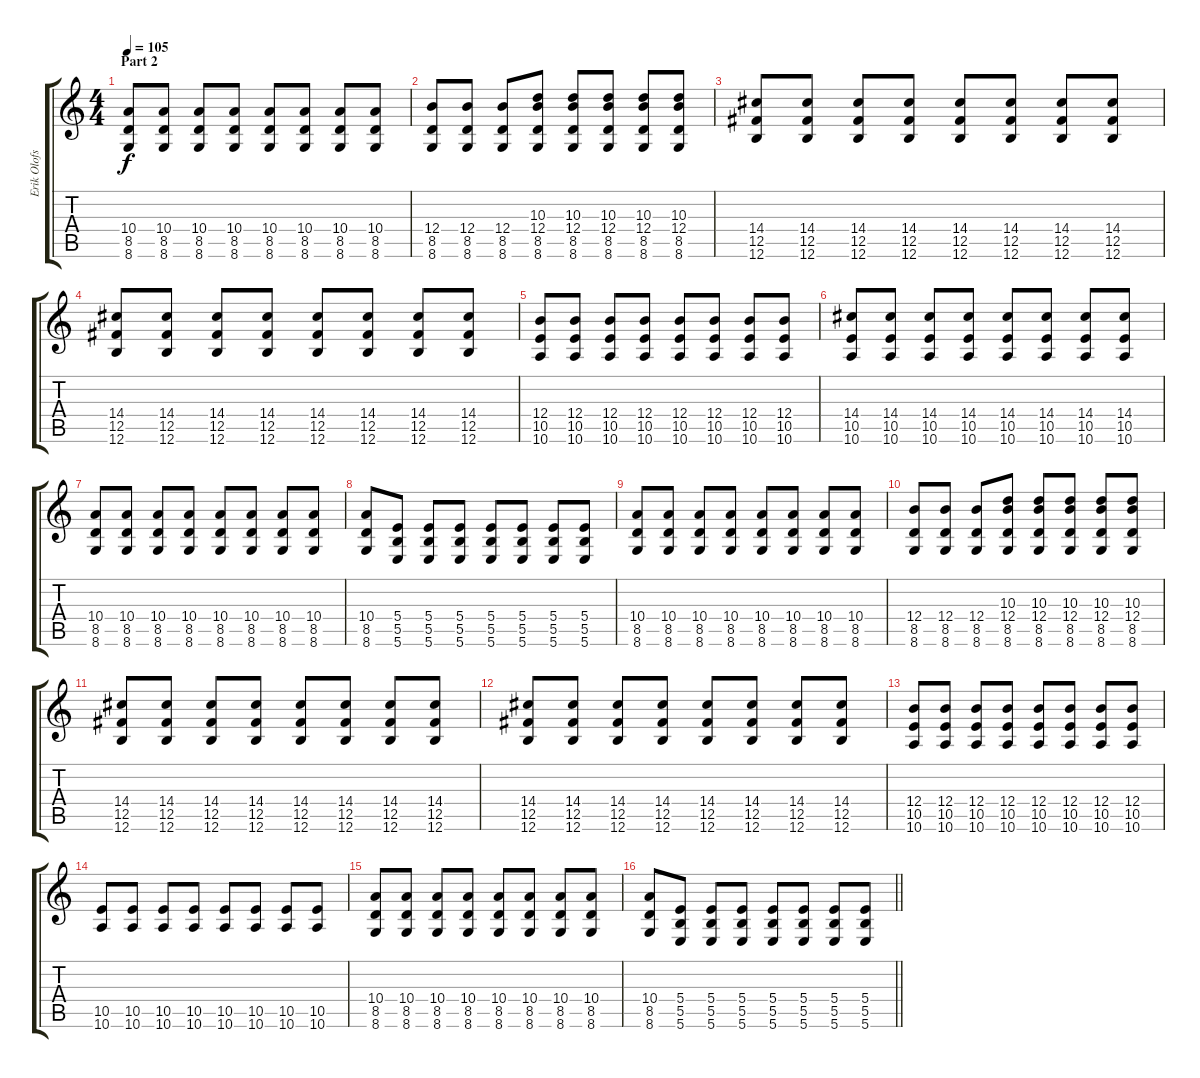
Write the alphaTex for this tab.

\track ("Erik Olofsson (Extra)" "Erik Olofs") {instrument overdrivenguitar}
\staff {score tabs}
\tuning (Db4 Ab3 E3 B2 Gb2 B1) {hide}
\ts (4 4)
\section ("" "Part 2")
\tempo 105
\clef g2
\ks c
(10.4 8.5 8.6).8{dy f} (10.4 8.5 8.6).8 (10.4 8.5 8.6).8 (10.4 8.5 8.6).8 (10.4 8.5 8.6).8 (10.4 8.5 8.6).8 (10.4 8.5 8.6).8 (10.4 8.5 8.6).8 |
(12.4 8.5 8.6).8 (12.4 8.5 8.6).8 (12.4 8.5 8.6).8 (10.3 12.4 8.5 8.6).8 (10.3 12.4 8.5 8.6).8 (10.3 12.4 8.5 8.6).8 (10.3 12.4 8.5 8.6).8 (10.3 12.4 8.5 8.6).8 |
(14.4 12.5 12.6).8 (14.4 12.5 12.6).8 (14.4 12.5 12.6).8 (14.4 12.5 12.6).8 (14.4 12.5 12.6).8 (14.4 12.5 12.6).8 (14.4 12.5 12.6).8 (14.4 12.5 12.6).8 |
(14.4 12.5 12.6).8 (14.4 12.5 12.6).8 (14.4 12.5 12.6).8 (14.4 12.5 12.6).8 (14.4 12.5 12.6).8 (14.4 12.5 12.6).8 (14.4 12.5 12.6).8 (14.4 12.5 12.6).8 |
(12.4 10.5 10.6).8 (12.4 10.5 10.6).8 (12.4 10.5 10.6).8 (12.4 10.5 10.6).8 (12.4 10.5 10.6).8 (12.4 10.5 10.6).8 (12.4 10.5 10.6).8 (12.4 10.5 10.6).8 |
(14.4 10.5 10.6).8 (14.4 10.5 10.6).8 (14.4 10.5 10.6).8 (14.4 10.5 10.6).8 (14.4 10.5 10.6).8 (14.4 10.5 10.6).8 (14.4 10.5 10.6).8 (14.4 10.5 10.6).8 |
(10.4 8.5 8.6).8 (10.4 8.5 8.6).8 (10.4 8.5 8.6).8 (10.4 8.5 8.6).8 (10.4 8.5 8.6).8 (10.4 8.5 8.6).8 (10.4 8.5 8.6).8 (10.4 8.5 8.6).8 |
(10.4 8.5 8.6).8 (5.4 5.5 5.6).8 (5.4 5.5 5.6).8 (5.4 5.5 5.6).8 (5.4 5.5 5.6).8 (5.4 5.5 5.6).8 (5.4 5.5 5.6).8 (5.4 5.5 5.6).8 |
(10.4 8.5 8.6).8 (10.4 8.5 8.6).8 (10.4 8.5 8.6).8 (10.4 8.5 8.6).8 (10.4 8.5 8.6).8 (10.4 8.5 8.6).8 (10.4 8.5 8.6).8 (10.4 8.5 8.6).8 |
(12.4 8.5 8.6).8 (12.4 8.5 8.6).8 (12.4 8.5 8.6).8 (10.3 12.4 8.5 8.6).8 (10.3 12.4 8.5 8.6).8 (10.3 12.4 8.5 8.6).8 (10.3 12.4 8.5 8.6).8 (10.3 12.4 8.5 8.6).8 |
(14.4 12.5 12.6).8 (14.4 12.5 12.6).8 (14.4 12.5 12.6).8 (14.4 12.5 12.6).8 (14.4 12.5 12.6).8 (14.4 12.5 12.6).8 (14.4 12.5 12.6).8 (14.4 12.5 12.6).8 |
(14.4 12.5 12.6).8 (14.4 12.5 12.6).8 (14.4 12.5 12.6).8 (14.4 12.5 12.6).8 (14.4 12.5 12.6).8 (14.4 12.5 12.6).8 (14.4 12.5 12.6).8 (14.4 12.5 12.6).8 |
(12.4 10.5 10.6).8 (12.4 10.5 10.6).8 (12.4 10.5 10.6).8 (12.4 10.5 10.6).8 (12.4 10.5 10.6).8 (12.4 10.5 10.6).8 (12.4 10.5 10.6).8 (12.4 10.5 10.6).8 |
(10.5 10.6).8 (10.5 10.6).8 (10.5 10.6).8 (10.5 10.6).8 (10.5 10.6).8 (10.5 10.6).8 (10.5 10.6).8 (10.5 10.6).8 |
(10.4 8.5 8.6).8 (10.4 8.5 8.6).8 (10.4 8.5 8.6).8 (10.4 8.5 8.6).8 (10.4 8.5 8.6).8 (10.4 8.5 8.6).8 (10.4 8.5 8.6).8 (10.4 8.5 8.6).8 |
\barLineRight lightlight
(10.4 8.5 8.6).8 (5.4 5.5 5.6).8 (5.4 5.5 5.6).8 (5.4 5.5 5.6).8 (5.4 5.5 5.6).8 (5.4 5.5 5.6).8 (5.4 5.5 5.6).8 (5.4 5.5 5.6).8
